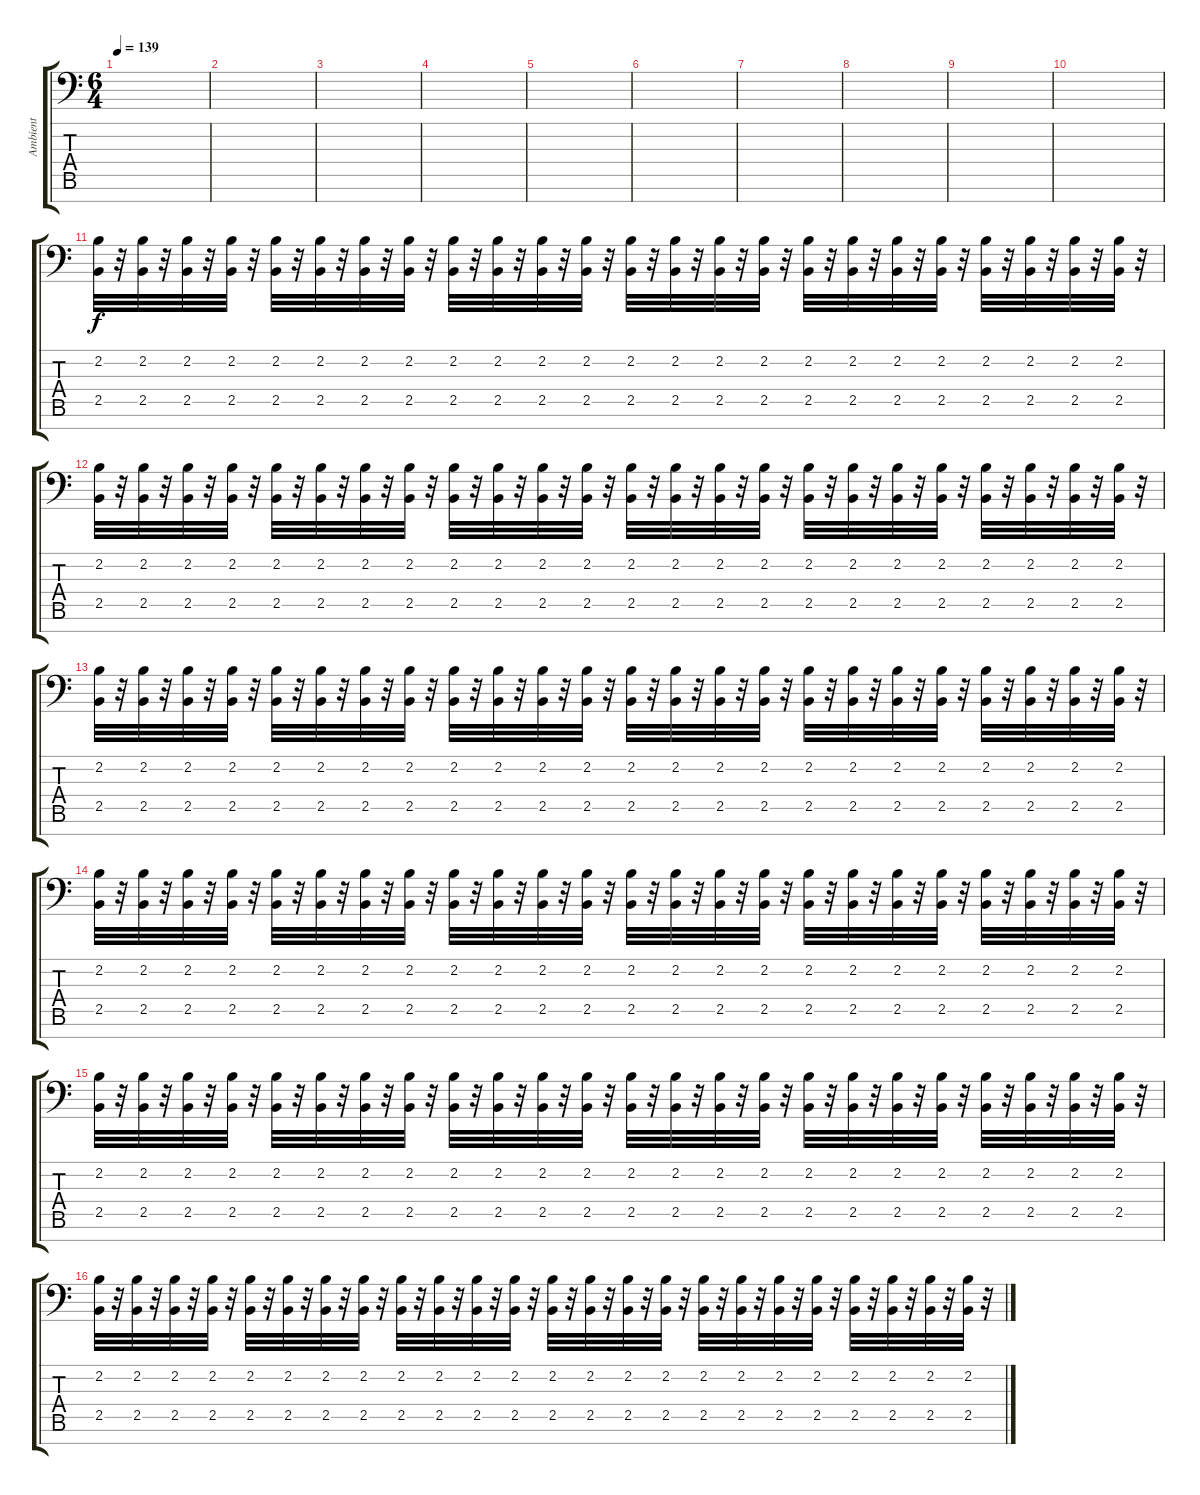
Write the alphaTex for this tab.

\track ("Ambient" "Ambient") {instrument reversecymbal}
\staff {score tabs}
\tuning (D4 A3 E3 D3 A2 E2 A1) {hide}
\ts (6 4)
\section ("" "")
\tempo 139
\clef f4
\ks c
|
|
|
|
|
|
|
|
|
|
(2.2 2.5).32{volume 3 instrument pad3polysynth} r.32 (2.2 2.5).32 r.32 (2.2 2.5).32 r.32 (2.2 2.5).32 r.32 (2.2 2.5).32 r.32 (2.2 2.5).32 r.32 (2.2 2.5).32 r.32 (2.2 2.5).32 r.32 (2.2 2.5).32 r.32 (2.2 2.5).32 r.32 (2.2 2.5).32 r.32 (2.2 2.5).32 r.32 (2.2 2.5).32 r.32 (2.2 2.5).32 r.32 (2.2 2.5).32 r.32 (2.2 2.5).32 r.32 (2.2 2.5).32 r.32 (2.2 2.5).32 r.32 (2.2 2.5).32 r.32 (2.2 2.5).32 r.32 (2.2 2.5).32 r.32 (2.2 2.5).32 r.32 (2.2 2.5).32 r.32 (2.2 2.5).32 r.32 |
(2.2 2.5).32{volume 8} r.32 (2.2 2.5).32 r.32 (2.2 2.5).32 r.32 (2.2 2.5).32 r.32 (2.2 2.5).32 r.32 (2.2 2.5).32 r.32 (2.2 2.5).32 r.32 (2.2 2.5).32 r.32 (2.2 2.5).32 r.32 (2.2 2.5).32 r.32 (2.2 2.5).32 r.32 (2.2 2.5).32 r.32 (2.2 2.5).32 r.32 (2.2 2.5).32 r.32 (2.2 2.5).32 r.32 (2.2 2.5).32 r.32 (2.2 2.5).32 r.32 (2.2 2.5).32 r.32 (2.2 2.5).32 r.32 (2.2 2.5).32 r.32 (2.2 2.5).32 r.32 (2.2 2.5).32 r.32 (2.2 2.5).32 r.32 (2.2 2.5).32 r.32 |
(2.2 2.5).32 r.32 (2.2 2.5).32 r.32 (2.2 2.5).32 r.32 (2.2 2.5).32 r.32 (2.2 2.5).32 r.32 (2.2 2.5).32 r.32 (2.2 2.5).32 r.32 (2.2 2.5).32 r.32 (2.2 2.5).32 r.32 (2.2 2.5).32 r.32 (2.2 2.5).32 r.32 (2.2 2.5).32 r.32 (2.2 2.5).32 r.32 (2.2 2.5).32 r.32 (2.2 2.5).32 r.32 (2.2 2.5).32 r.32 (2.2 2.5).32 r.32 (2.2 2.5).32 r.32 (2.2 2.5).32 r.32 (2.2 2.5).32 r.32 (2.2 2.5).32 r.32 (2.2 2.5).32 r.32 (2.2 2.5).32 r.32 (2.2 2.5).32 r.32 |
(2.2 2.5).32{volume 10} r.32 (2.2 2.5).32 r.32 (2.2 2.5).32 r.32 (2.2 2.5).32 r.32 (2.2 2.5).32 r.32 (2.2 2.5).32 r.32 (2.2 2.5).32 r.32 (2.2 2.5).32 r.32 (2.2 2.5).32 r.32 (2.2 2.5).32 r.32 (2.2 2.5).32 r.32 (2.2 2.5).32 r.32 (2.2 2.5).32 r.32 (2.2 2.5).32 r.32 (2.2 2.5).32 r.32 (2.2 2.5).32 r.32 (2.2 2.5).32 r.32 (2.2 2.5).32 r.32 (2.2 2.5).32 r.32 (2.2 2.5).32 r.32 (2.2 2.5).32 r.32 (2.2 2.5).32 r.32 (2.2 2.5).32 r.32 (2.2 2.5).32 r.32 |
(2.2 2.5).32 r.32 (2.2 2.5).32 r.32 (2.2 2.5).32 r.32 (2.2 2.5).32 r.32 (2.2 2.5).32 r.32 (2.2 2.5).32 r.32 (2.2 2.5).32 r.32 (2.2 2.5).32 r.32 (2.2 2.5).32 r.32 (2.2 2.5).32 r.32 (2.2 2.5).32 r.32 (2.2 2.5).32 r.32 (2.2 2.5).32 r.32 (2.2 2.5).32 r.32 (2.2 2.5).32 r.32 (2.2 2.5).32 r.32 (2.2 2.5).32 r.32 (2.2 2.5).32 r.32 (2.2 2.5).32 r.32 (2.2 2.5).32 r.32 (2.2 2.5).32 r.32 (2.2 2.5).32 r.32 (2.2 2.5).32 r.32 (2.2 2.5).32 r.32 |
(2.2 2.5).32{volume 13} r.32 (2.2 2.5).32 r.32 (2.2 2.5).32 r.32 (2.2 2.5).32 r.32 (2.2 2.5).32 r.32 (2.2 2.5).32 r.32 (2.2 2.5).32 r.32 (2.2 2.5).32 r.32 (2.2 2.5).32 r.32 (2.2 2.5).32 r.32 (2.2 2.5).32 r.32 (2.2 2.5).32 r.32 (2.2 2.5).32 r.32 (2.2 2.5).32 r.32 (2.2 2.5).32 r.32 (2.2 2.5).32 r.32 (2.2 2.5).32 r.32 (2.2 2.5).32 r.32 (2.2 2.5).32 r.32 (2.2 2.5).32 r.32 (2.2 2.5).32 r.32 (2.2 2.5).32 r.32 (2.2 2.5).32 r.32 (2.2 2.5).32 r.32
